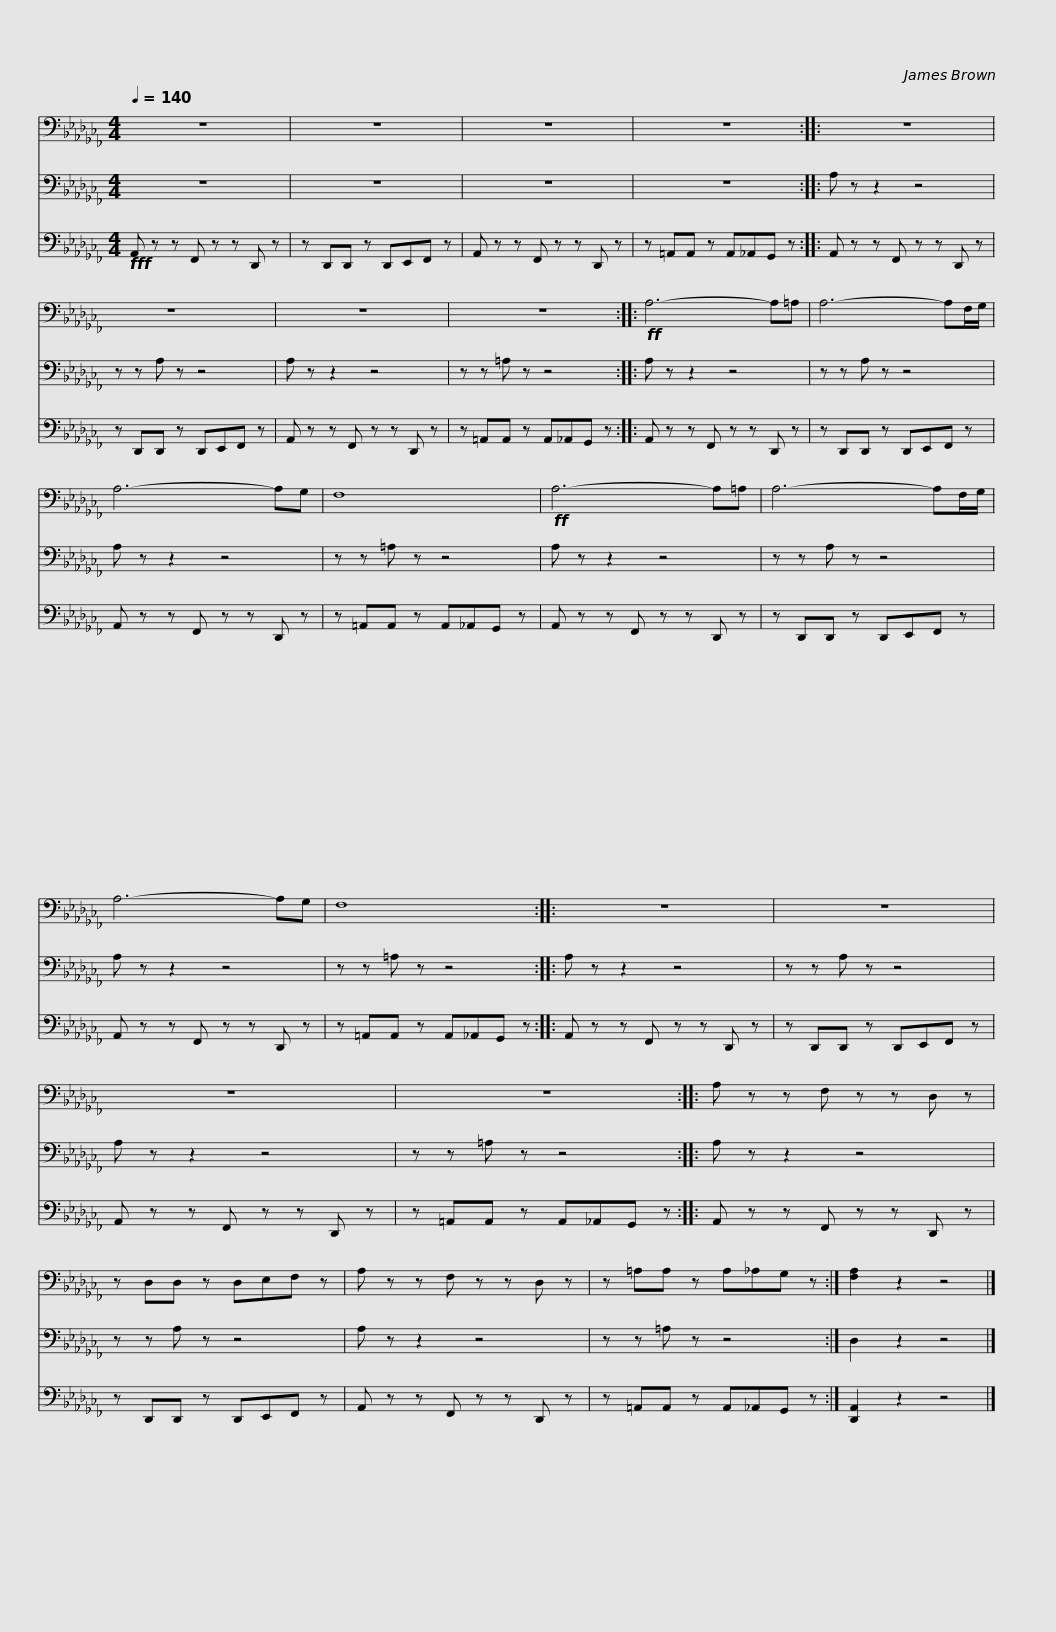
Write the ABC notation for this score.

X:1
%%score 1 2 3
L:1/8
Q:1/4=140
M:4/4
I:linebreak $
K:Cb
V:1 bass
V:2 bass
V:3 bass
V:1
 z8 | z8 | z8 | z8 ::$ z8 | %5
 z8 | z8 | z8 ::$!ff! A,6- A,=A, | A,6- A,F,/G,/ | %10
 A,6- A,G, | F,8 |$!ff! A,6- A,=A, | A,6- A,F,/G,/ | A,6- A,G, | %15
 F,8 ::$ z8 | z8 | z8 | z8 ::$ %20
 A, z z F, z z D, z | z D,D, z D,E,F, z | A, z z F, z z D, z | z =A,A, z A,_A,G, z :|$ [F,A,]2 z2 z4 |] %25
V:2
 z8 | z8 | z8 | z8 ::$ A, z z2 z4 | %5
 z z A, z z4 | A, z z2 z4 | z z =A, z z4 ::$ A, z z2 z4 | z z A, z z4 | %10
 A, z z2 z4 | z z =A, z z4 |$ A, z z2 z4 | z z A, z z4 | A, z z2 z4 | %15
 z z =A, z z4 ::$ A, z z2 z4 | z z A, z z4 | A, z z2 z4 | z z =A, z z4 ::$ %20
 A, z z2 z4 | z z A, z z4 | A, z z2 z4 | z z =A, z z4 :|$ D,2 z2 z4 |] %25
V:3
!fff! A,, z z F,, z z D,, z | z D,,D,, z D,,E,,F,, z | A,, z z F,, z z D,, z | z =A,,A,, z A,,_A,,G,, z ::$ A,, z z F,, z z D,, z | %5
 z D,,D,, z D,,E,,F,, z | A,, z z F,, z z D,, z | z =A,,A,, z A,,_A,,G,, z ::$ A,, z z F,, z z D,, z | z D,,D,, z D,,E,,F,, z | %10
 A,, z z F,, z z D,, z | z =A,,A,, z A,,_A,,G,, z |$ A,, z z F,, z z D,, z | z D,,D,, z D,,E,,F,, z | A,, z z F,, z z D,, z | %15
 z =A,,A,, z A,,_A,,G,, z ::$ A,, z z F,, z z D,, z | z D,,D,, z D,,E,,F,, z | A,, z z F,, z z D,, z | z =A,,A,, z A,,_A,,G,, z ::$ %20
 A,, z z F,, z z D,, z | z D,,D,, z D,,E,,F,, z | A,, z z F,, z z D,, z | z =A,,A,, z A,,_A,,G,, z :|$ [D,,A,,]2 z2 z4 |] %25
